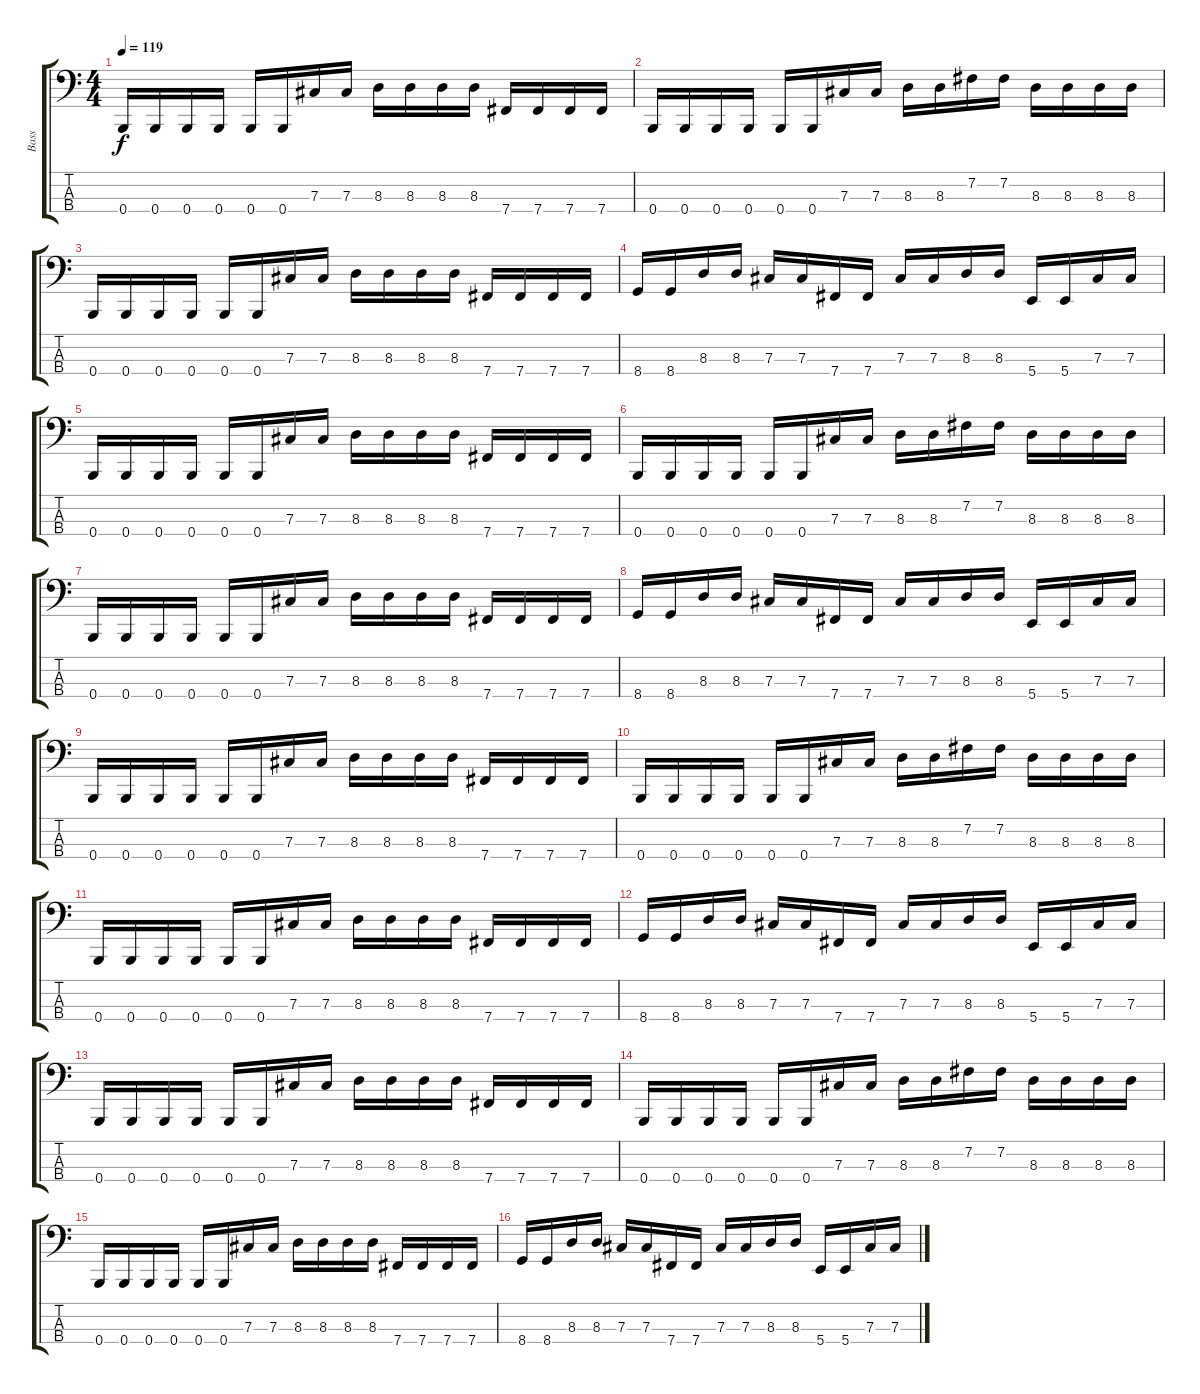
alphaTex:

\track ("Bass" "Bass") {instrument electricbasspick}
\staff {score tabs}
\tuning (E2 B1 Gb1 B0) {hide}
\ts (4 4)
\tempo 119
\clef f4
\ks c
0.4.16{dy f} 0.4.16 0.4.16 0.4.16 0.4.16 0.4.16 7.3.16 7.3.16 8.3.16 8.3.16 8.3.16 8.3.16 7.4.16 7.4.16 7.4.16 7.4.16 |
0.4.16 0.4.16 0.4.16 0.4.16 0.4.16 0.4.16 7.3.16 7.3.16 8.3.16 8.3.16 7.2.16 7.2.16 8.3.16 8.3.16 8.3.16 8.3.16 |
0.4.16 0.4.16 0.4.16 0.4.16 0.4.16 0.4.16 7.3.16 7.3.16 8.3.16 8.3.16 8.3.16 8.3.16 7.4.16 7.4.16 7.4.16 7.4.16 |
8.4.16 8.4.16 8.3.16 8.3.16 7.3.16 7.3.16 7.4.16 7.4.16 7.3.16 7.3.16 8.3.16 8.3.16 5.4.16 5.4.16 7.3.16 7.3.16 |
0.4.16 0.4.16 0.4.16 0.4.16 0.4.16 0.4.16 7.3.16 7.3.16 8.3.16 8.3.16 8.3.16 8.3.16 7.4.16 7.4.16 7.4.16 7.4.16 |
0.4.16 0.4.16 0.4.16 0.4.16 0.4.16 0.4.16 7.3.16 7.3.16 8.3.16 8.3.16 7.2.16 7.2.16 8.3.16 8.3.16 8.3.16 8.3.16 |
0.4.16 0.4.16 0.4.16 0.4.16 0.4.16 0.4.16 7.3.16 7.3.16 8.3.16 8.3.16 8.3.16 8.3.16 7.4.16 7.4.16 7.4.16 7.4.16 |
8.4.16 8.4.16 8.3.16 8.3.16 7.3.16 7.3.16 7.4.16 7.4.16 7.3.16 7.3.16 8.3.16 8.3.16 5.4.16 5.4.16 7.3.16 7.3.16 |
0.4.16 0.4.16 0.4.16 0.4.16 0.4.16 0.4.16 7.3.16 7.3.16 8.3.16 8.3.16 8.3.16 8.3.16 7.4.16 7.4.16 7.4.16 7.4.16 |
0.4.16 0.4.16 0.4.16 0.4.16 0.4.16 0.4.16 7.3.16 7.3.16 8.3.16 8.3.16 7.2.16 7.2.16 8.3.16 8.3.16 8.3.16 8.3.16 |
0.4.16 0.4.16 0.4.16 0.4.16 0.4.16 0.4.16 7.3.16 7.3.16 8.3.16 8.3.16 8.3.16 8.3.16 7.4.16 7.4.16 7.4.16 7.4.16 |
8.4.16 8.4.16 8.3.16 8.3.16 7.3.16 7.3.16 7.4.16 7.4.16 7.3.16 7.3.16 8.3.16 8.3.16 5.4.16 5.4.16 7.3.16 7.3.16 |
0.4.16 0.4.16 0.4.16 0.4.16 0.4.16 0.4.16 7.3.16 7.3.16 8.3.16 8.3.16 8.3.16 8.3.16 7.4.16 7.4.16 7.4.16 7.4.16 |
0.4.16 0.4.16 0.4.16 0.4.16 0.4.16 0.4.16 7.3.16 7.3.16 8.3.16 8.3.16 7.2.16 7.2.16 8.3.16 8.3.16 8.3.16 8.3.16 |
0.4.16 0.4.16 0.4.16 0.4.16 0.4.16 0.4.16 7.3.16 7.3.16 8.3.16 8.3.16 8.3.16 8.3.16 7.4.16 7.4.16 7.4.16 7.4.16 |
8.4.16 8.4.16 8.3.16 8.3.16 7.3.16 7.3.16 7.4.16 7.4.16 7.3.16 7.3.16 8.3.16 8.3.16 5.4.16 5.4.16 7.3.16 7.3.16
